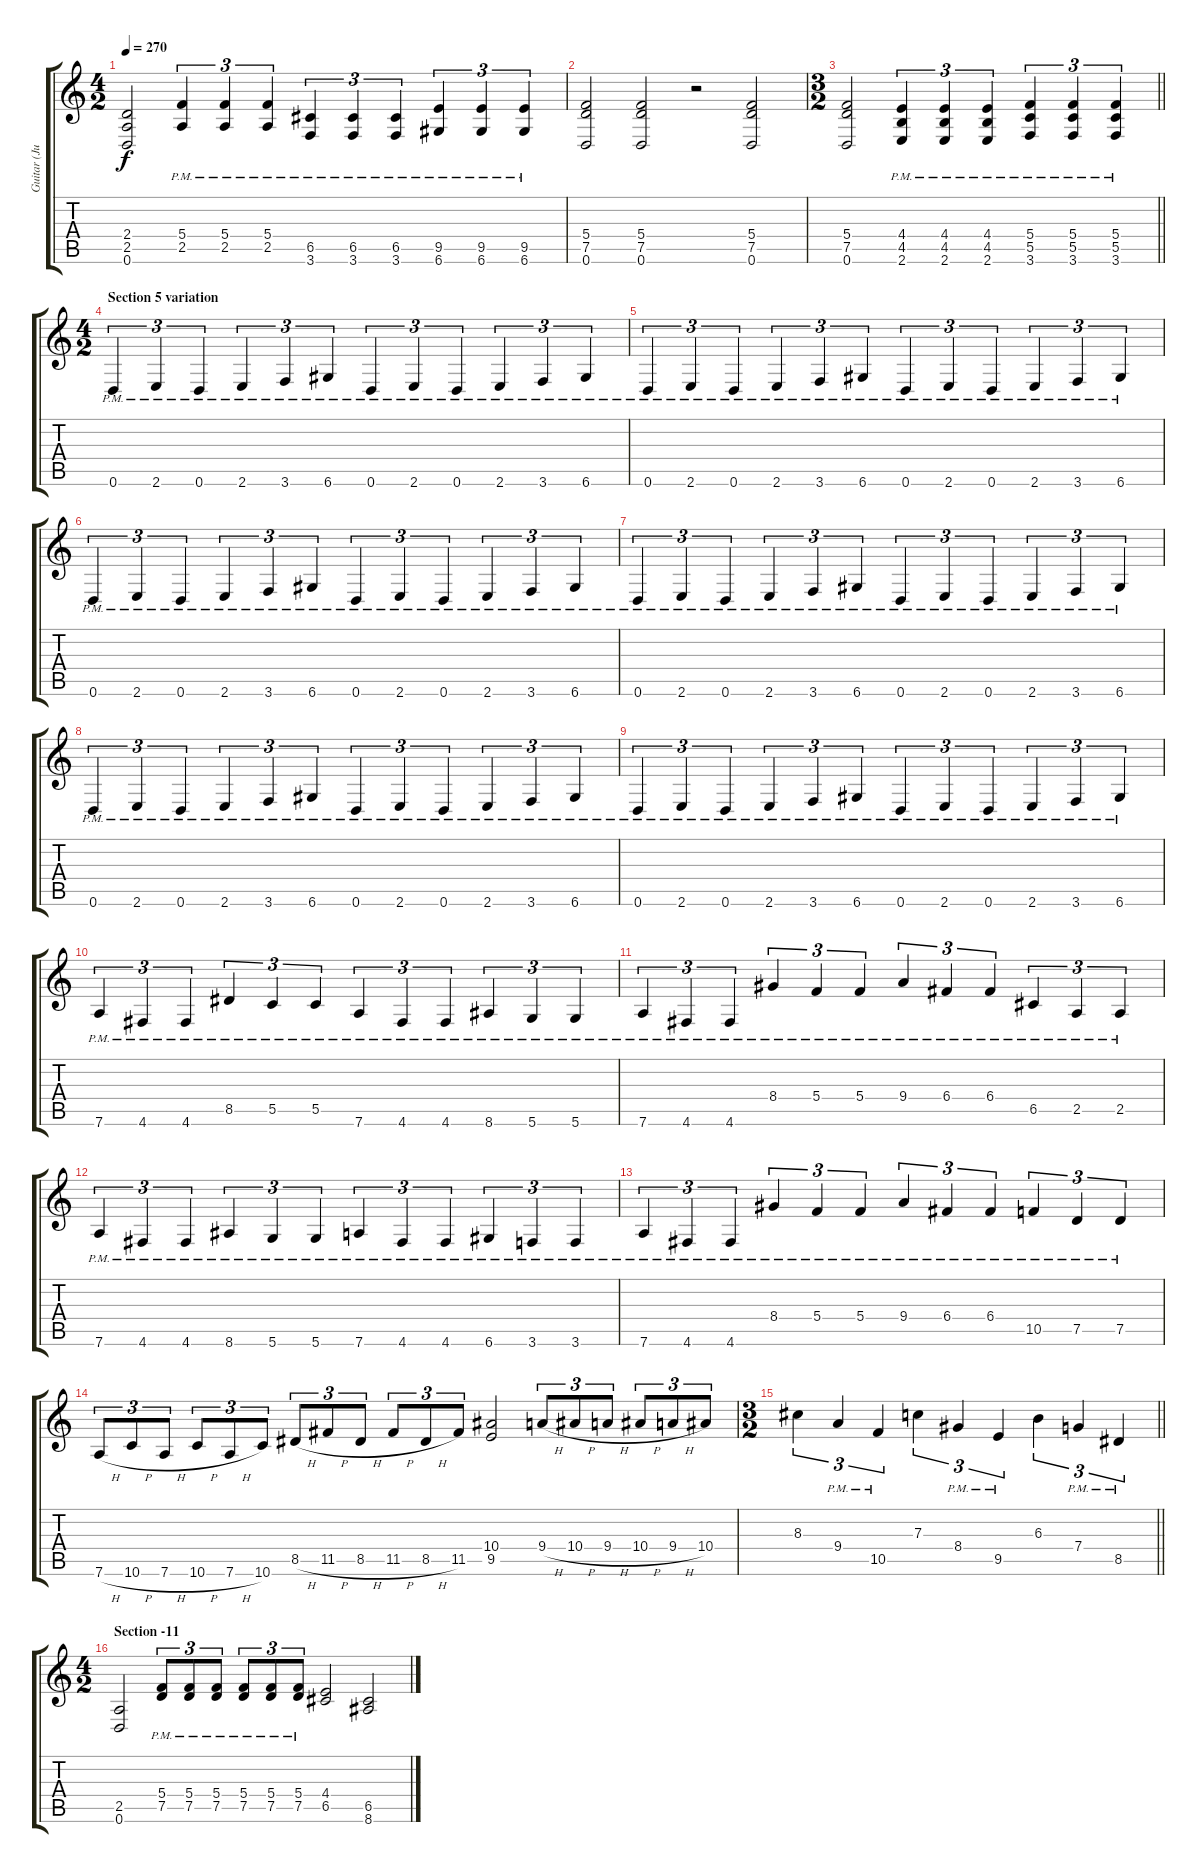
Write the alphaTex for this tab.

\track ("Guitar (Juha)" "Guitar (Ju") {instrument distortionguitar}
\staff {score tabs}
\tuning (D4 A3 F3 C3 G2 D2) {hide}
\ts (4 2)
\tempo 270
\clef g2
\ks c
(2.4 2.5 0.6).2{dy f} (5.4{pm} 2.5{pm}).4{tu (3 2)} (5.4{pm} 2.5{pm}).4{tu (3 2)} (5.4{pm} 2.5{pm}).4{tu (3 2)} (6.5{pm} 3.6{pm}).4{tu (3 2)} (6.5{pm} 3.6{pm}).4{tu (3 2)} (6.5{pm} 3.6{pm}).4{tu (3 2)} (9.5{pm} 6.6{pm}).4{tu (3 2)} (9.5{pm} 6.6{pm}).4{tu (3 2)} (9.5{pm} 6.6{pm}).4{tu (3 2)} |
(5.4 7.5 0.6).2 (5.4 7.5 0.6).2 r.2 (5.4 7.5 0.6).2 |
\ts (3 2)
\barLineRight lightlight
(5.4 7.5 0.6).2 (4.4{pm} 4.5{pm} 2.6{pm}).4{tu (3 2)} (4.4{pm} 4.5{pm} 2.6{pm}).4{tu (3 2)} (4.4{pm} 4.5{pm} 2.6{pm}).4{tu (3 2)} (5.4{pm} 5.5{pm} 3.6{pm}).4{tu (3 2)} (5.4{pm} 5.5{pm} 3.6{pm}).4{tu (3 2)} (5.4{pm} 5.5{pm} 3.6{pm}).4{tu (3 2)} |
\ts (4 2)
\section ("" "Section 5 variation")
0.6{pm}.4{tu (3 2)} 2.6{pm}.4{tu (3 2)} 0.6{pm}.4{tu (3 2)} 2.6{pm}.4{tu (3 2)} 3.6{pm}.4{tu (3 2)} 6.6{pm}.4{tu (3 2)} 0.6{pm}.4{tu (3 2)} 2.6{pm}.4{tu (3 2)} 0.6{pm}.4{tu (3 2)} 2.6{pm}.4{tu (3 2)} 3.6{pm}.4{tu (3 2)} 6.6{pm}.4{tu (3 2)} |
0.6{pm}.4{tu (3 2)} 2.6{pm}.4{tu (3 2)} 0.6{pm}.4{tu (3 2)} 2.6{pm}.4{tu (3 2)} 3.6{pm}.4{tu (3 2)} 6.6{pm}.4{tu (3 2)} 0.6{pm}.4{tu (3 2)} 2.6{pm}.4{tu (3 2)} 0.6{pm}.4{tu (3 2)} 2.6{pm}.4{tu (3 2)} 3.6{pm}.4{tu (3 2)} 6.6{pm}.4{tu (3 2)} |
0.6{pm}.4{tu (3 2)} 2.6{pm}.4{tu (3 2)} 0.6{pm}.4{tu (3 2)} 2.6{pm}.4{tu (3 2)} 3.6{pm}.4{tu (3 2)} 6.6{pm}.4{tu (3 2)} 0.6{pm}.4{tu (3 2)} 2.6{pm}.4{tu (3 2)} 0.6{pm}.4{tu (3 2)} 2.6{pm}.4{tu (3 2)} 3.6{pm}.4{tu (3 2)} 6.6{pm}.4{tu (3 2)} |
0.6{pm}.4{tu (3 2)} 2.6{pm}.4{tu (3 2)} 0.6{pm}.4{tu (3 2)} 2.6{pm}.4{tu (3 2)} 3.6{pm}.4{tu (3 2)} 6.6{pm}.4{tu (3 2)} 0.6{pm}.4{tu (3 2)} 2.6{pm}.4{tu (3 2)} 0.6{pm}.4{tu (3 2)} 2.6{pm}.4{tu (3 2)} 3.6{pm}.4{tu (3 2)} 6.6{pm}.4{tu (3 2)} |
0.6{pm}.4{tu (3 2)} 2.6{pm}.4{tu (3 2)} 0.6{pm}.4{tu (3 2)} 2.6{pm}.4{tu (3 2)} 3.6{pm}.4{tu (3 2)} 6.6{pm}.4{tu (3 2)} 0.6{pm}.4{tu (3 2)} 2.6{pm}.4{tu (3 2)} 0.6{pm}.4{tu (3 2)} 2.6{pm}.4{tu (3 2)} 3.6{pm}.4{tu (3 2)} 6.6{pm}.4{tu (3 2)} |
0.6{pm}.4{tu (3 2)} 2.6{pm}.4{tu (3 2)} 0.6{pm}.4{tu (3 2)} 2.6{pm}.4{tu (3 2)} 3.6{pm}.4{tu (3 2)} 6.6{pm}.4{tu (3 2)} 0.6{pm}.4{tu (3 2)} 2.6{pm}.4{tu (3 2)} 0.6{pm}.4{tu (3 2)} 2.6{pm}.4{tu (3 2)} 3.6{pm}.4{tu (3 2)} 6.6{pm}.4{tu (3 2)} |
7.6{pm}.4{tu (3 2)} 4.6{pm}.4{tu (3 2)} 4.6{pm}.4{tu (3 2)} 8.5{pm}.4{tu (3 2)} 5.5{pm}.4{tu (3 2)} 5.5{pm}.4{tu (3 2)} 7.6{pm}.4{tu (3 2)} 4.6{pm}.4{tu (3 2)} 4.6{pm}.4{tu (3 2)} 8.6{pm}.4{tu (3 2)} 5.6{pm}.4{tu (3 2)} 5.6{pm}.4{tu (3 2)} |
7.6{pm}.4{tu (3 2)} 4.6{pm}.4{tu (3 2)} 4.6{pm}.4{tu (3 2)} 8.4{pm}.4{tu (3 2)} 5.4{pm}.4{tu (3 2)} 5.4{pm}.4{tu (3 2)} 9.4{pm}.4{tu (3 2)} 6.4{pm}.4{tu (3 2)} 6.4{pm}.4{tu (3 2)} 6.5{pm}.4{tu (3 2)} 2.5{pm}.4{tu (3 2)} 2.5{pm}.4{tu (3 2)} |
7.6{pm}.4{tu (3 2)} 4.6{pm}.4{tu (3 2)} 4.6{pm}.4{tu (3 2)} 8.6{pm}.4{tu (3 2)} 5.6{pm}.4{tu (3 2)} 5.6{pm}.4{tu (3 2)} 7.6{pm}.4{tu (3 2)} 4.6{pm}.4{tu (3 2)} 4.6{pm}.4{tu (3 2)} 6.6{pm}.4{tu (3 2)} 3.6{pm}.4{tu (3 2)} 3.6{pm}.4{tu (3 2)} |
7.6{pm}.4{tu (3 2)} 4.6{pm}.4{tu (3 2)} 4.6{pm}.4{tu (3 2)} 8.4{pm}.4{tu (3 2)} 5.4{pm}.4{tu (3 2)} 5.4{pm}.4{tu (3 2)} 9.4{pm}.4{tu (3 2)} 6.4{pm}.4{tu (3 2)} 6.4{pm}.4{tu (3 2)} 10.5{pm}.4{tu (3 2)} 7.5{pm}.4{tu (3 2)} 7.5{pm}.4{tu (3 2)} |
7.6{h}.8{tu (3 2)} 10.6{h}.8{tu (3 2)} 7.6{h}.8{tu (3 2)} 10.6{h}.8{tu (3 2)} 7.6{h}.8{tu (3 2)} 10.6.8{tu (3 2)} 8.5{h}.8{tu (3 2)} 11.5{h}.8{tu (3 2)} 8.5{h}.8{tu (3 2)} 11.5{h}.8{tu (3 2)} 8.5{h}.8{tu (3 2)} 11.5.8{tu (3 2)} (10.4 9.5).2 9.4{h}.8{tu (3 2)} 10.4{h}.8{tu (3 2)} 9.4{h}.8{tu (3 2)} 10.4{h}.8{tu (3 2)} 9.4{h}.8{tu (3 2)} 10.4.8{tu (3 2)} |
\ts (3 2)
\barLineRight lightlight
8.3.4{tu (3 2)} 9.4{pm}.4{tu (3 2)} 10.5{pm}.4{tu (3 2)} 7.3.4{tu (3 2)} 8.4{pm}.4{tu (3 2)} 9.5{pm}.4{tu (3 2)} 6.3.4{tu (3 2)} 7.4{pm}.4{tu (3 2)} 8.5{pm}.4{tu (3 2)} |
\ts (4 2)
\section ("" "Section -11")
(2.5 0.6).2 (5.4{pm} 7.5{pm}).8{tu (3 2)} (5.4{pm} 7.5{pm}).8{tu (3 2)} (5.4{pm} 7.5{pm}).8{tu (3 2)} (5.4{pm} 7.5{pm}).8{tu (3 2)} (5.4{pm} 7.5{pm}).8{tu (3 2)} (5.4{pm} 7.5{pm}).8{tu (3 2)} (4.4 6.5).2 (6.5 8.6).2
